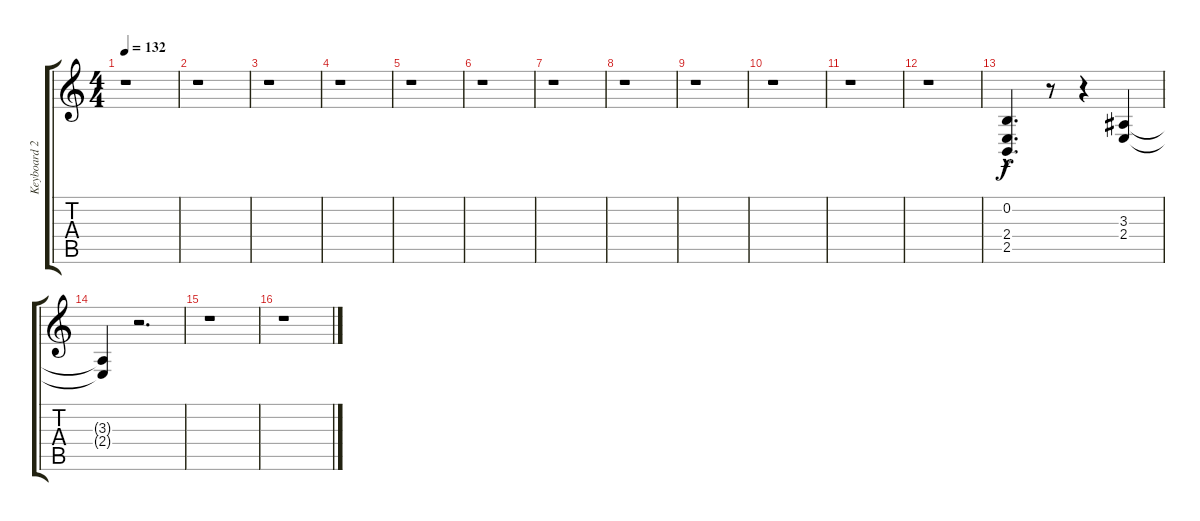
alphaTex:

\track ("Keyboard 2" "Keyboard 2") {instrument vibraphone}
\staff {score tabs}
\tuning (E4 B3 G3 D3 A2 E2) {hide}
\ts (4 4)
\tempo 132
\clef g2
\ks c
r.1{dy f} |
r.1 |
r.1 |
r.1 |
r.1 |
r.1 |
r.1 |
r.1 |
r.1 |
r.1 |
r.1 |
r.1 |
(0.2{hac} 2.4{hac} 2.5{hac}).4{d} r.8 r.4 (3.3 2.4).4 |
(3.3{t} 2.4{t}).4 r.2{d} |
r.1 |
r.1
